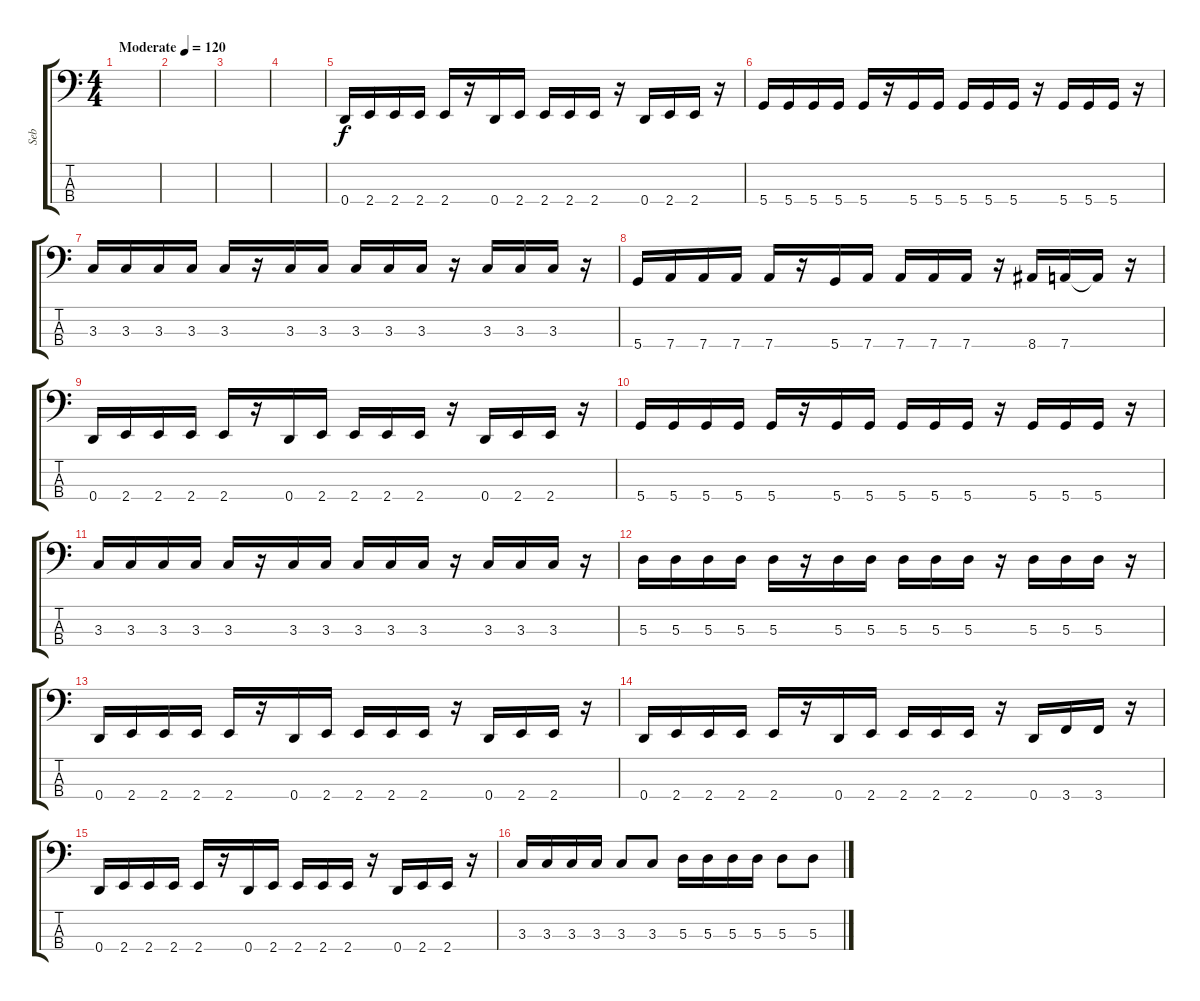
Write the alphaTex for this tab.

\track ("Seb" "Seb") {instrument electricbasspick}
\staff {score tabs}
\tuning (G2 D2 A1 D1) {hide}
\ts (4 4)
\tempo (120 "Moderate")
\clef f4
\ks c
|
|
|
|
0.4.16 2.4.16 2.4.16 2.4.16 2.4.16 r.16 0.4.16 2.4.16 2.4.16 2.4.16 2.4.16 r.16 0.4.16 2.4.16 2.4.16 r.16 |
5.4.16 5.4.16 5.4.16 5.4.16 5.4.16 r.16 5.4.16 5.4.16 5.4.16 5.4.16 5.4.16 r.16 5.4.16 5.4.16 5.4.16 r.16 |
3.3.16 3.3.16 3.3.16 3.3.16 3.3.16 r.16 3.3.16 3.3.16 3.3.16 3.3.16 3.3.16 r.16 3.3.16 3.3.16 3.3.16 r.16 |
5.4.16 7.4.16 7.4.16 7.4.16 7.4.16 r.16 5.4.16 7.4.16 7.4.16 7.4.16 7.4.16 r.16 8.4.16 7.4.16 7.4{t}.16 r.16 |
0.4.16 2.4.16 2.4.16 2.4.16 2.4.16 r.16 0.4.16 2.4.16 2.4.16 2.4.16 2.4.16 r.16 0.4.16 2.4.16 2.4.16 r.16 |
5.4.16 5.4.16 5.4.16 5.4.16 5.4.16 r.16 5.4.16 5.4.16 5.4.16 5.4.16 5.4.16 r.16 5.4.16 5.4.16 5.4.16 r.16 |
3.3.16 3.3.16 3.3.16 3.3.16 3.3.16 r.16 3.3.16 3.3.16 3.3.16 3.3.16 3.3.16 r.16 3.3.16 3.3.16 3.3.16 r.16 |
5.3.16 5.3.16 5.3.16 5.3.16 5.3.16 r.16 5.3.16 5.3.16 5.3.16 5.3.16 5.3.16 r.16 5.3.16 5.3.16 5.3.16 r.16 |
0.4.16 2.4.16 2.4.16 2.4.16 2.4.16 r.16 0.4.16 2.4.16 2.4.16 2.4.16 2.4.16 r.16 0.4.16 2.4.16 2.4.16 r.16 |
0.4.16 2.4.16 2.4.16 2.4.16 2.4.16 r.16 0.4.16 2.4.16 2.4.16 2.4.16 2.4.16 r.16 0.4.16 3.4.16 3.4.16 r.16 |
0.4.16 2.4.16 2.4.16 2.4.16 2.4.16 r.16 0.4.16 2.4.16 2.4.16 2.4.16 2.4.16 r.16 0.4.16 2.4.16 2.4.16 r.16 |
3.3.16 3.3.16 3.3.16 3.3.16 3.3.8 3.3.8 5.3.16 5.3.16 5.3.16 5.3.16 5.3.8 5.3.8
